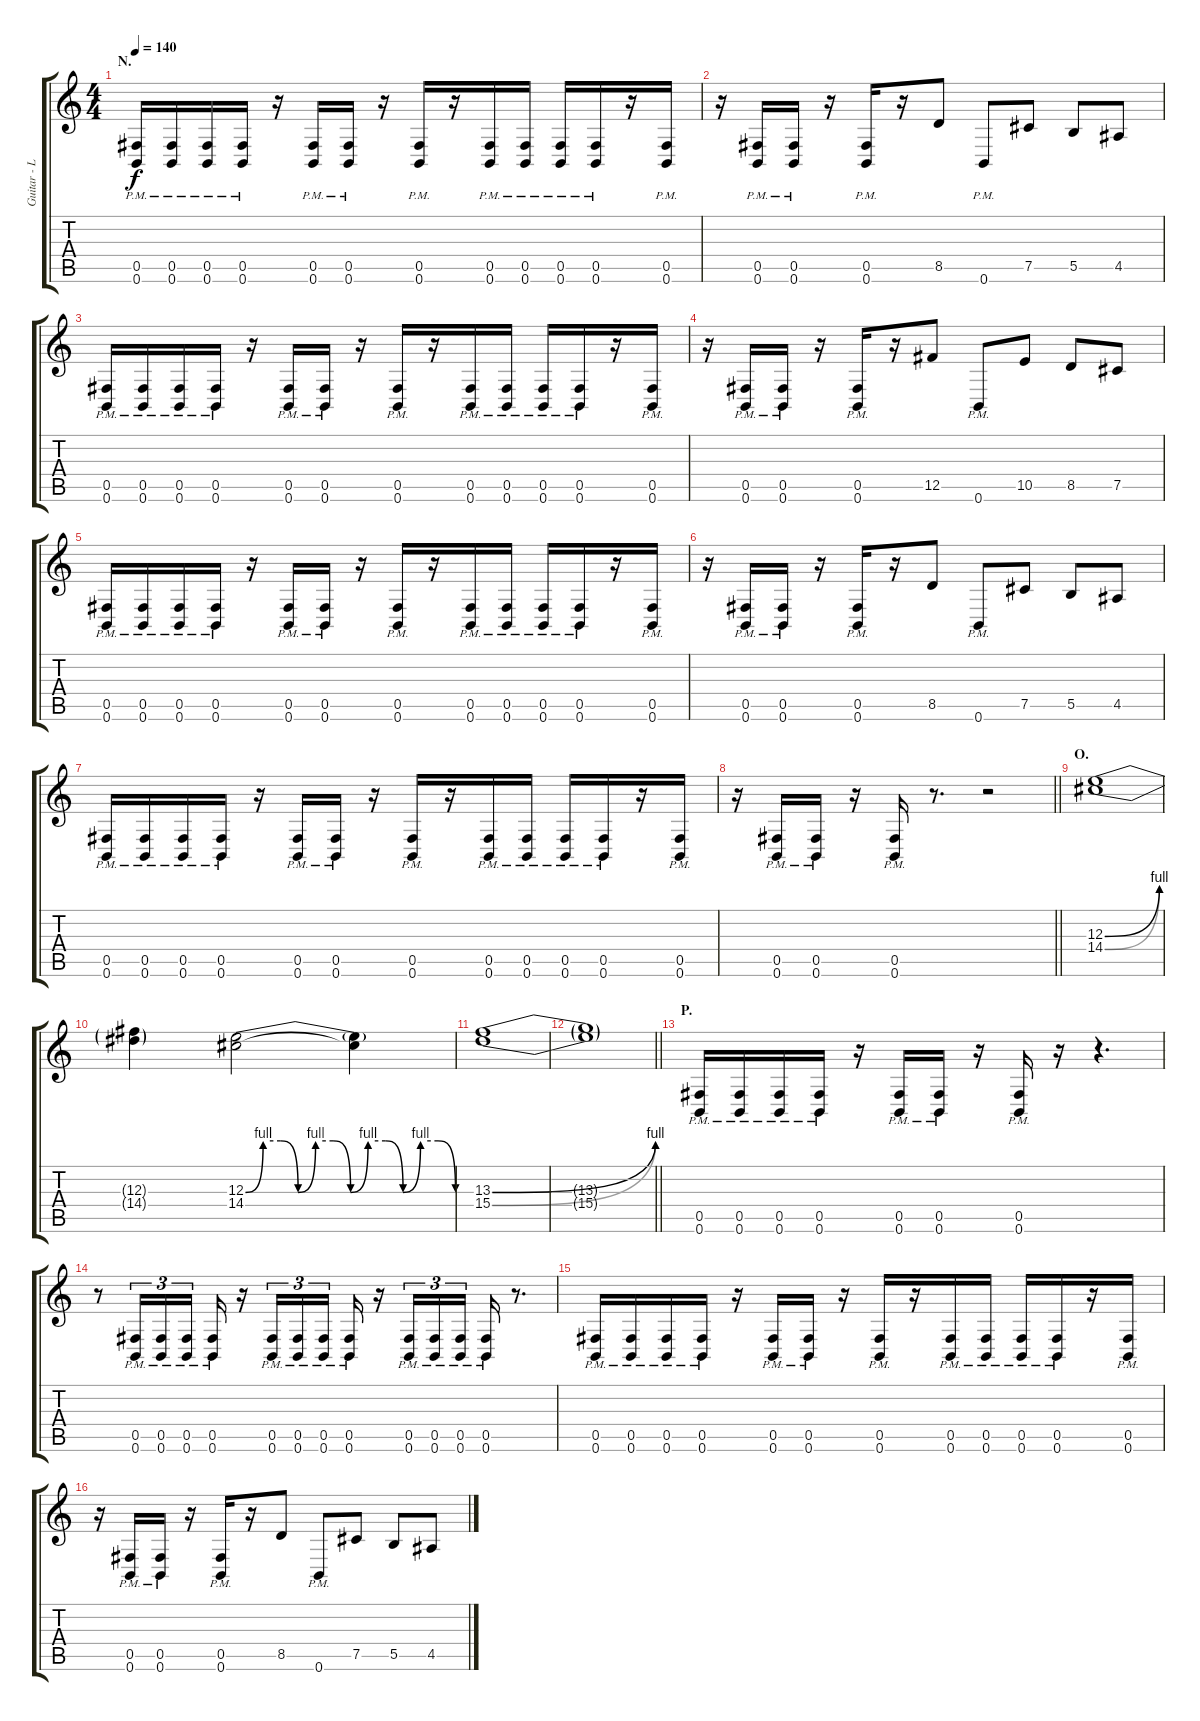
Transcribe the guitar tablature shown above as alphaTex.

\track ("Guitar - Left" "Guitar - L") {instrument distortionguitar}
\staff {score tabs}
\tuning (Db4 Ab3 E3 B2 Gb2 B1) {hide}
\ts (4 4)
\section ("" "N.")
\tempo 140
\clef g2
\ks c
(0.5{pm} 0.6{pm}).16{dy f} (0.5{pm} 0.6{pm}).16 (0.5{pm} 0.6{pm}).16 (0.5{pm} 0.6{pm}).16 r.16 (0.5{pm} 0.6{pm}).16 (0.5{pm} 0.6{pm}).16 r.16 (0.5{pm} 0.6{pm}).16 r.16 (0.5{pm} 0.6{pm}).16 (0.5{pm} 0.6{pm}).16 (0.5{pm} 0.6{pm}).16 (0.5{pm} 0.6{pm}).16 r.16 (0.5{pm} 0.6{pm}).16 |
r.16 (0.5{pm} 0.6{pm}).16 (0.5{pm} 0.6{pm}).16 r.16 (0.5{pm} 0.6{pm}).16 r.16 8.5.8 0.6{pm}.8 7.5.8 5.5.8 4.5.8 |
(0.5{pm} 0.6{pm}).16 (0.5{pm} 0.6{pm}).16 (0.5{pm} 0.6{pm}).16 (0.5{pm} 0.6{pm}).16 r.16 (0.5{pm} 0.6{pm}).16 (0.5{pm} 0.6{pm}).16 r.16 (0.5{pm} 0.6{pm}).16 r.16 (0.5{pm} 0.6{pm}).16 (0.5{pm} 0.6{pm}).16 (0.5{pm} 0.6{pm}).16 (0.5{pm} 0.6{pm}).16 r.16 (0.5{pm} 0.6{pm}).16 |
r.16 (0.5{pm} 0.6{pm}).16 (0.5{pm} 0.6{pm}).16 r.16 (0.5{pm} 0.6{pm}).16 r.16 12.5.8 0.6{pm}.8 10.5.8 8.5.8 7.5.8 |
(0.5{pm} 0.6{pm}).16 (0.5{pm} 0.6{pm}).16 (0.5{pm} 0.6{pm}).16 (0.5{pm} 0.6{pm}).16 r.16 (0.5{pm} 0.6{pm}).16 (0.5{pm} 0.6{pm}).16 r.16 (0.5{pm} 0.6{pm}).16 r.16 (0.5{pm} 0.6{pm}).16 (0.5{pm} 0.6{pm}).16 (0.5{pm} 0.6{pm}).16 (0.5{pm} 0.6{pm}).16 r.16 (0.5{pm} 0.6{pm}).16 |
r.16 (0.5{pm} 0.6{pm}).16 (0.5{pm} 0.6{pm}).16 r.16 (0.5{pm} 0.6{pm}).16 r.16 8.5.8 0.6{pm}.8 7.5.8 5.5.8 4.5.8 |
(0.5{pm} 0.6{pm}).16 (0.5{pm} 0.6{pm}).16 (0.5{pm} 0.6{pm}).16 (0.5{pm} 0.6{pm}).16 r.16 (0.5{pm} 0.6{pm}).16 (0.5{pm} 0.6{pm}).16 r.16 (0.5{pm} 0.6{pm}).16 r.16 (0.5{pm} 0.6{pm}).16 (0.5{pm} 0.6{pm}).16 (0.5{pm} 0.6{pm}).16 (0.5{pm} 0.6{pm}).16 r.16 (0.5{pm} 0.6{pm}).16 |
\barLineRight lightlight
r.16 (0.5{pm} 0.6{pm}).16 (0.5{pm} 0.6{pm}).16 r.16 (0.5{pm} 0.6{pm}).16 r.8{d} r.2 |
\section ("" "O.")
(12.3{be (bend 0 0 60 4)} 14.4{be (bend 0 0 60 4)}).1{volume 12 balance 8} |
(12.3{t} 14.4{t}).4 (12.3{be (custom 0 0 5 4 10 4 15 0 20 4 25 4 30 0 35 4 40 4 45 0 50 4 55 4 60 0)} 14.4).2 (12.3{t} 14.4{t}).4 |
(13.3{be (bend 0 0 60 4)} 15.4{be (bend 0 0 60 4)}).1 |
\barLineRight lightlight
(13.3{t} 15.4{t}).1 |
\section ("" "P.")
(0.5{pm} 0.6{pm}).16{volume 14 balance 0} (0.5{pm} 0.6{pm}).16 (0.5{pm} 0.6{pm}).16 (0.5{pm} 0.6{pm}).16 r.16 (0.5{pm} 0.6{pm}).16 (0.5{pm} 0.6{pm}).16 r.16 (0.5{pm} 0.6{pm}).16 r.16 r.4{d} |
r.8 (0.5{pm} 0.6{pm}).16{tu (3 2)} (0.5{pm} 0.6{pm}).16{tu (3 2)} (0.5{pm} 0.6{pm}).16{tu (3 2)} (0.5{pm} 0.6{pm}).16 r.16 (0.5{pm} 0.6{pm}).16{tu (3 2)} (0.5{pm} 0.6{pm}).16{tu (3 2)} (0.5{pm} 0.6{pm}).16{tu (3 2)} (0.5{pm} 0.6{pm}).16 r.16 (0.5{pm} 0.6{pm}).16{tu (3 2)} (0.5{pm} 0.6{pm}).16{tu (3 2)} (0.5{pm} 0.6{pm}).16{tu (3 2)} (0.5{pm} 0.6{pm}).16 r.8{d} |
(0.5{pm} 0.6{pm}).16 (0.5{pm} 0.6{pm}).16 (0.5{pm} 0.6{pm}).16 (0.5{pm} 0.6{pm}).16 r.16 (0.5{pm} 0.6{pm}).16 (0.5{pm} 0.6{pm}).16 r.16 (0.5{pm} 0.6{pm}).16 r.16 (0.5{pm} 0.6{pm}).16 (0.5{pm} 0.6{pm}).16 (0.5{pm} 0.6{pm}).16 (0.5{pm} 0.6{pm}).16 r.16 (0.5{pm} 0.6{pm}).16 |
r.16 (0.5{pm} 0.6{pm}).16 (0.5{pm} 0.6{pm}).16 r.16 (0.5{pm} 0.6{pm}).16 r.16 8.5.8 0.6{pm}.8 7.5.8 5.5.8 4.5.8
